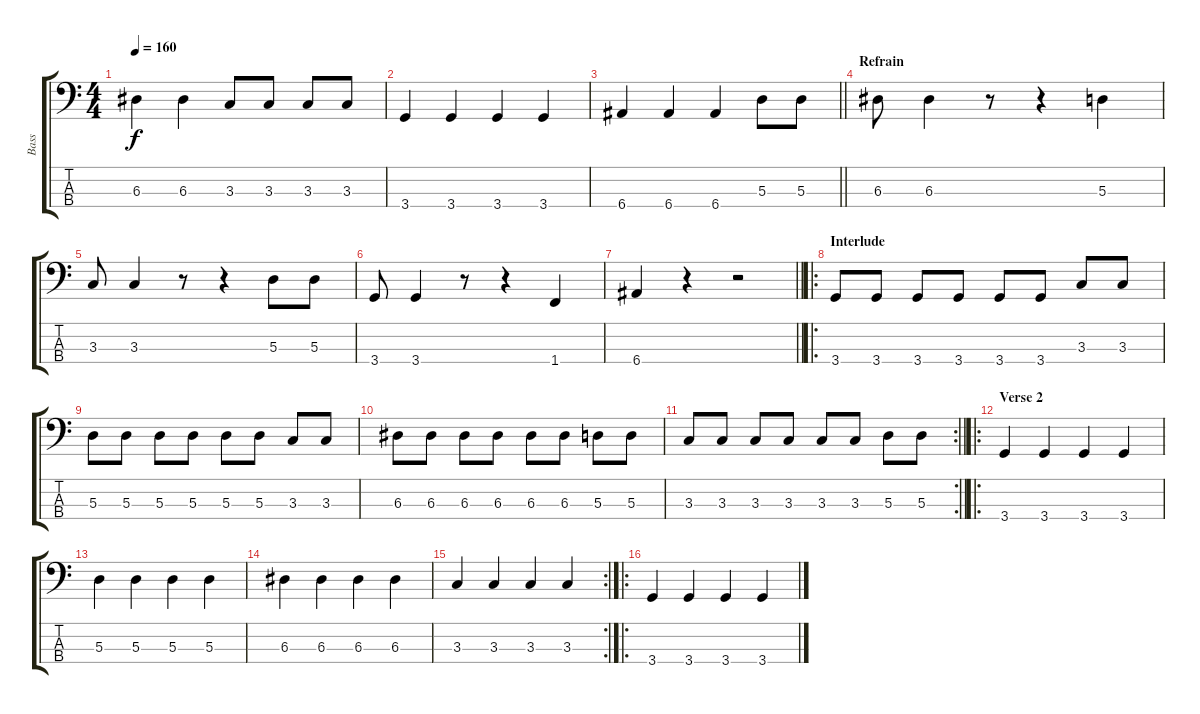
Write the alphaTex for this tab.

\track ("Bass" "Bass") {instrument electricbasspick}
\staff {score tabs}
\tuning (G2 D2 A1 E1) {hide}
\ts (4 4)
\tempo 160
\clef f4
\ks c
6.3.4{dy f} 6.3.4 3.3.8 3.3.8 3.3.8 3.3.8 |
3.4.4 3.4.4 3.4.4 3.4.4 |
\barLineRight lightlight
6.4.4 6.4.4 6.4.4 5.3.8 5.3.8 |
\section ("" "Refrain")
6.3.8 6.3.4 r.8 r.4 5.3.4 |
3.3.8 3.3.4 r.8 r.4 5.3.8 5.3.8 |
3.4.8 3.4.4 r.8 r.4 1.4.4 |
\barLineRight lightlight
6.4.4 r.4 r.2 |
\ro
\section ("" "Interlude")
3.4.8 3.4.8 3.4.8 3.4.8 3.4.8 3.4.8 3.3.8 3.3.8 |
5.3.8 5.3.8 5.3.8 5.3.8 5.3.8 5.3.8 3.3.8 3.3.8 |
6.3.8 6.3.8 6.3.8 6.3.8 6.3.8 6.3.8 5.3.8 5.3.8 |
\rc 2
\barLineRight lightlight
3.3.8 3.3.8 3.3.8 3.3.8 3.3.8 3.3.8 5.3.8 5.3.8 |
\ro
\section ("" "Verse 2")
3.4.4 3.4.4 3.4.4 3.4.4 |
5.3.4 5.3.4 5.3.4 5.3.4 |
6.3.4 6.3.4 6.3.4 6.3.4 |
\rc 2
3.3.4 3.3.4 3.3.4 3.3.4 |
\ro
3.4.4 3.4.4 3.4.4 3.4.4
